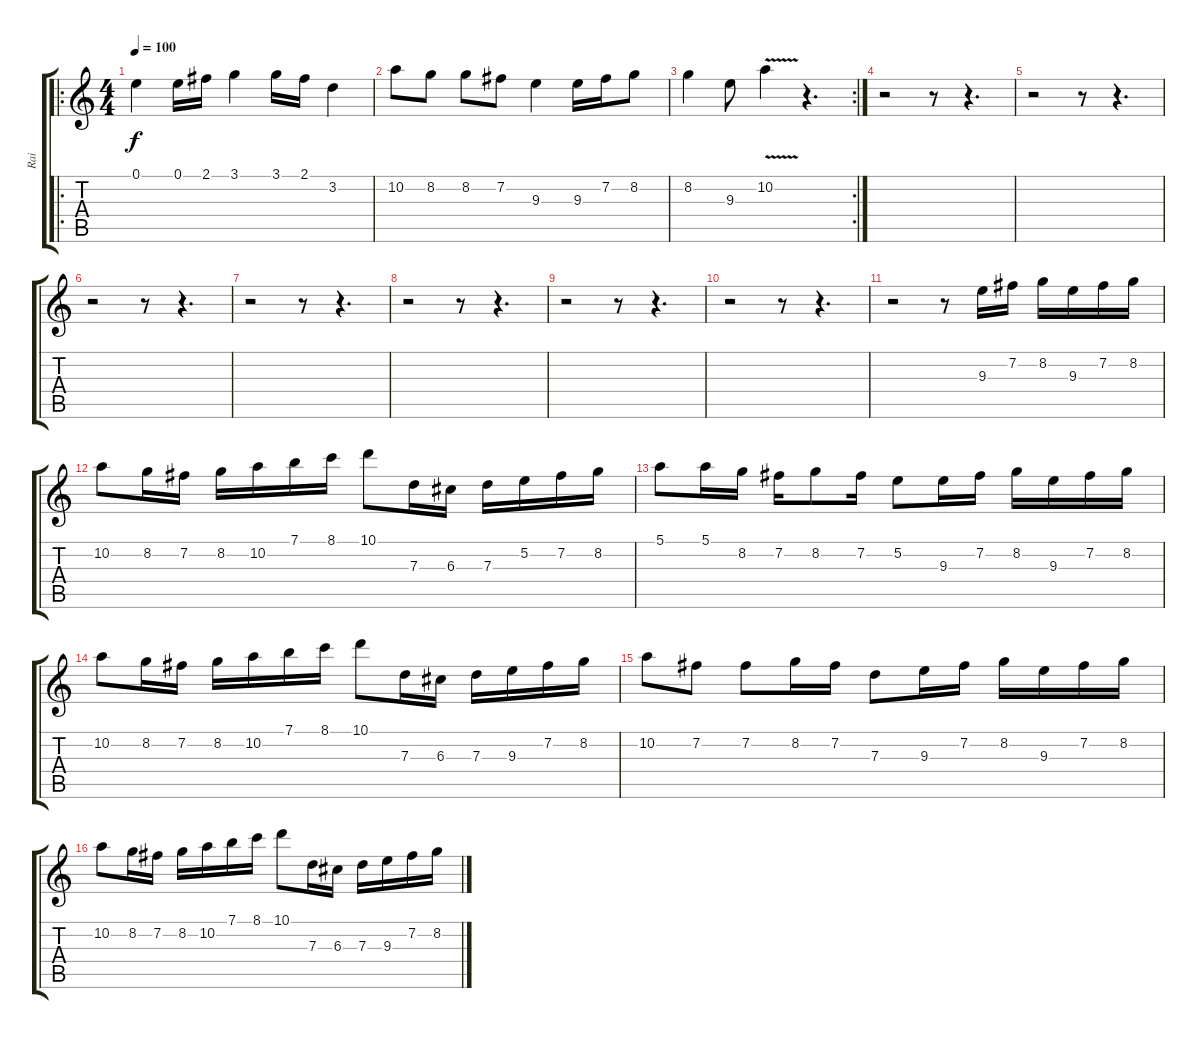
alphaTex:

\track ("Rai" "Rai") {instrument distortionguitar}
\staff {score tabs}
\tuning (E4 B3 G3 D3 A2 E2) {hide}
\ro
\ts (4 4)
\tempo 100
\clef g2
\ks c
0.1.4{dy f instrument distortionguitar} 0.1.16 2.1.16 3.1.4 3.1.16 2.1.16 3.2.4 |
10.2.8 8.2.8 8.2.8 7.2.8 9.3.4 9.3.16 7.2.16 8.2.8 |
\rc 2
8.2.4 9.3.8 10.2{v}.4 r.4{d} |
r.2 r.8 r.4{d} |
r.2 r.8 r.4{d} |
r.2 r.8 r.4{d} |
r.2 r.8 r.4{d} |
r.2 r.8 r.4{d} |
r.2 r.8 r.4{d} |
r.2 r.8 r.4{d} |
r.2 r.8 9.3.16 7.2.16 8.2.16 9.3.16 7.2.16 8.2.16 |
10.2.8 8.2.16 7.2.16 8.2.16 10.2.16 7.1.16 8.1.16 10.1.8 7.3.16 6.3.16 7.3.16 5.2.16 7.2.16 8.2.16 |
5.1.8 5.1.16 8.2.16 7.2.16 8.2.8 7.2.16 5.2.8 9.3.16 7.2.16 8.2.16 9.3.16 7.2.16 8.2.16 |
10.2.8 8.2.16 7.2.16 8.2.16 10.2.16 7.1.16 8.1.16 10.1.8 7.3.16 6.3.16 7.3.16 9.3.16 7.2.16 8.2.16 |
10.2.8 7.2.8 7.2.8 8.2.16 7.2.16 7.3.8 9.3.16 7.2.16 8.2.16 9.3.16 7.2.16 8.2.16 |
10.2.8 8.2.16 7.2.16 8.2.16 10.2.16 7.1.16 8.1.16 10.1.8 7.3.16 6.3.16 7.3.16 9.3.16 7.2.16 8.2.16
